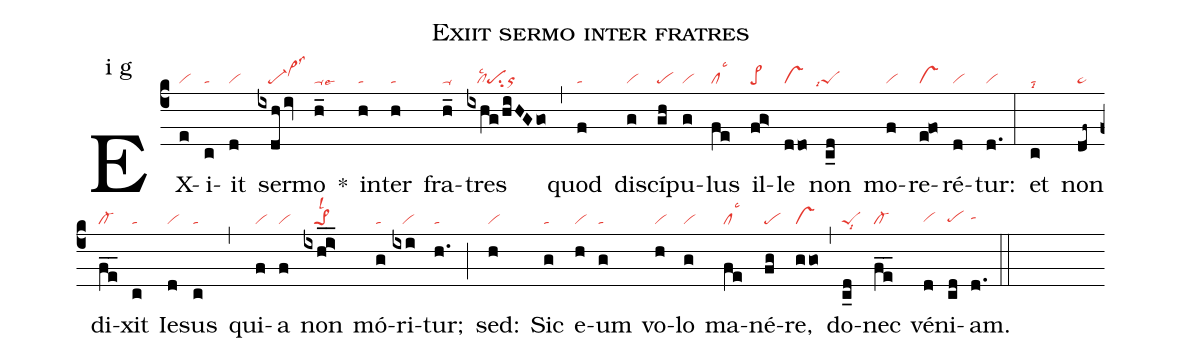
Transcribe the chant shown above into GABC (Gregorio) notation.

name: Exiit sermo inter fratres;
annotation: i g;
mode: 1;
nabc-lines: 1;
%%
(c4)
EX(e|vi)i(c|ta)it(d|vi) ser(ixdh/iv|///pe-vi>hilss3)mo(h_|ta-lse6) *()
in(h|ta)ter(h|ta) fra(h_|ta-)tres(ixhg/hiHGgo|///cllsc2pesu2or) (,)
quod(f|ta) di(g|vi)scí(gh|pe)pu(g|vi)lus(fe|cllsc3) il(f!g>|pe>)le(ddo|vs) non(c_d|```peSlsi7) mo(f|vi)re(e!fo|vs)ré(d|vi)tur:(d.|vi) (:)
et(c|talsi8) non(df~|ta>) di(fe__|cl-)xit(c|ta) Ie(d|vi)sus(c|ta) (,)
qui(f|vi)a(f|vi) non(ixh_!i_>|///pe>1lsl2) mó(g|ta)ri(ixi|///vi)tur;(h.|ta) (;)
sed:(h|vi) Sic(g|ta) e(h|vi)um(g|ta) vo(h|vi)lo(g|vi) ma(fe|cllsc3)né(fg|pe)re,(ggo|vs) (,)
do(c_d|peSlsi8)nec(fe__|cl-) vé(d|vihg)ni(cd|pehg)am.(d.|tahh) (::)
